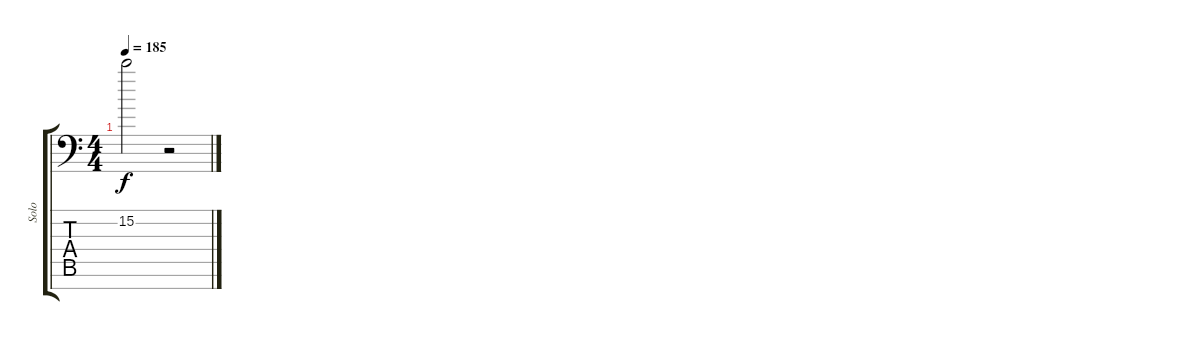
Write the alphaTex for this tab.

\track ("Solo" "Solo") {instrument distortionguitar}
\staff {score tabs}
\tuning (D4 A3 F3 C3 G2 D2 A1) {hide}
\ts (4 4)
\tempo 185
\clef f4
\ks c
15.2{t}.2{dy f} r.2
